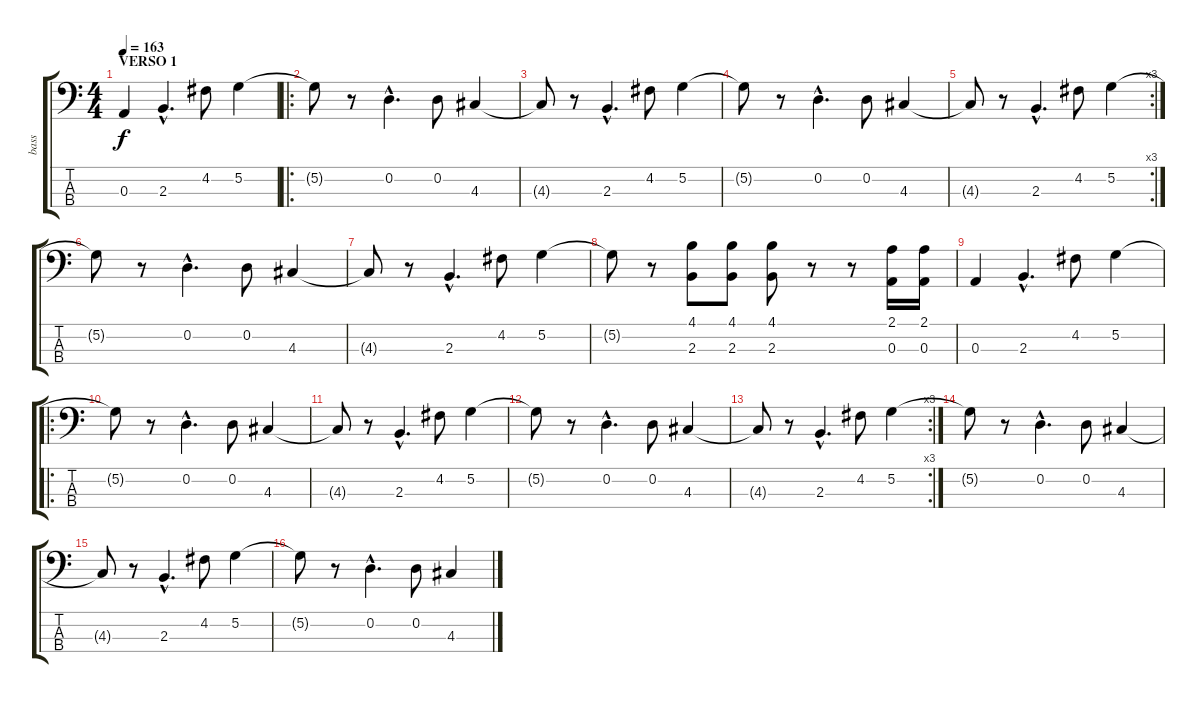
\track ("bass" "bass") {instrument electricbassfinger}
\staff {score tabs}
\tuning (G2 D2 A1 E1) {hide}
\ts (4 4)
\section ("" "VERSO 1")
\tempo 163
\clef f4
\ks c
0.3.4{dy f} 2.3{hac}.4{d} 4.2.8 5.2.4 |
\ro
5.2{t}.8 r.8 0.2{hac}.4{d} 0.2.8 4.3.4 |
4.3{t}.8 r.8 2.3{hac}.4{d} 4.2.8 5.2.4 |
5.2{t}.8 r.8 0.2{hac}.4{d} 0.2.8 4.3.4 |
\rc 3
4.3{t}.8 r.8 2.3{hac}.4{d} 4.2.8 5.2.4 |
5.2{t}.8 r.8 0.2{hac}.4{d} 0.2.8 4.3.4 |
4.3{t}.8 r.8 2.3{hac}.4{d} 4.2.8 5.2.4 |
5.2{t}.8 r.8 (4.1 2.3).8 (4.1 2.3).8 (4.1 2.3).8 r.8 r.8 (2.1 0.3).16 (2.1 0.3).16 |
0.3.4 2.3{hac}.4{d} 4.2.8 5.2.4 |
\ro
5.2{t}.8 r.8 0.2{hac}.4{d} 0.2.8 4.3.4 |
4.3{t}.8 r.8 2.3{hac}.4{d} 4.2.8 5.2.4 |
5.2{t}.8 r.8 0.2{hac}.4{d} 0.2.8 4.3.4 |
\rc 3
4.3{t}.8 r.8 2.3{hac}.4{d} 4.2.8 5.2.4 |
5.2{t}.8 r.8 0.2{hac}.4{d} 0.2.8 4.3.4 |
4.3{t}.8 r.8 2.3{hac}.4{d} 4.2.8 5.2.4 |
5.2{t}.8 r.8 0.2{hac}.4{d} 0.2.8 4.3.4
